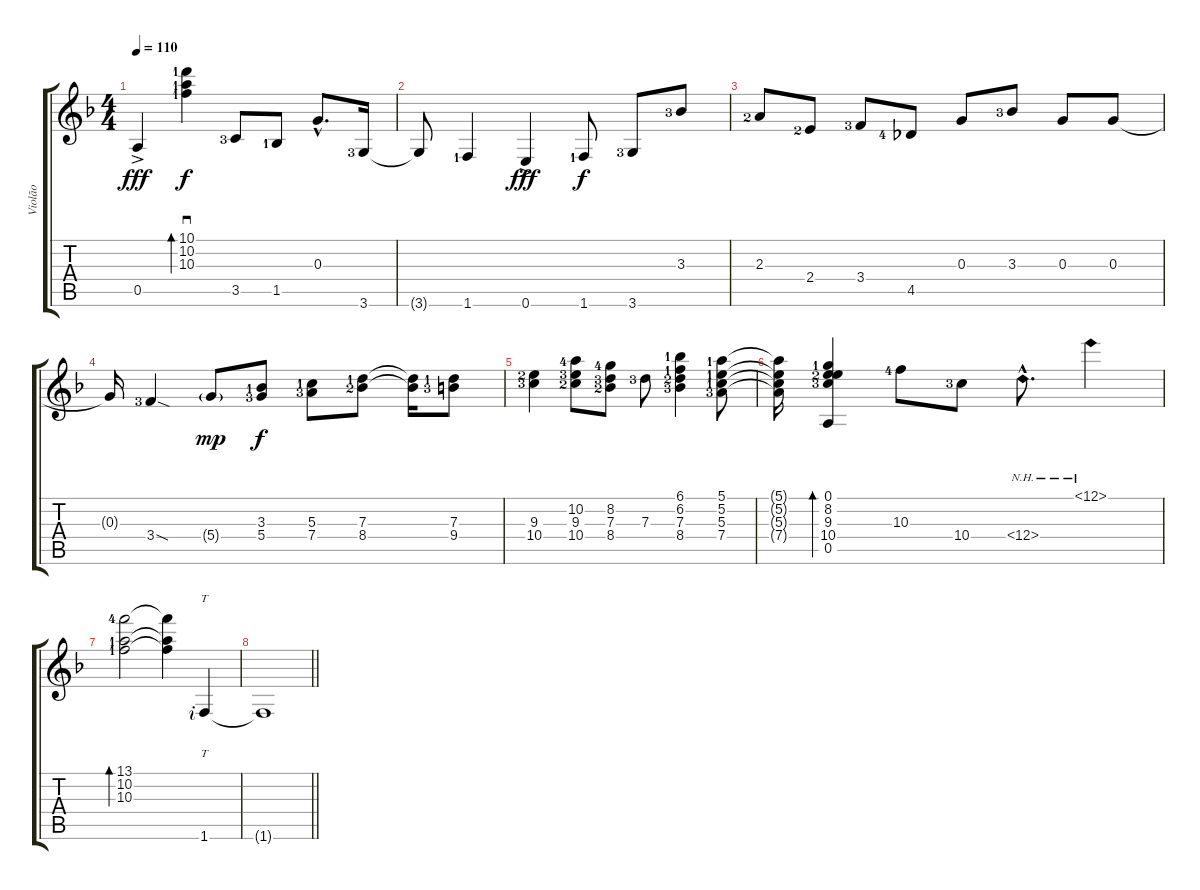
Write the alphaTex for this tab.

\track ("Violão" "Violão") {instrument acousticguitarnylon}
\staff {score tabs}
\tuning (E4 B3 G3 D3 A2 E2) {hide}
\ts (4 4)
\tempo 110
\clef g2
\ks f
0.5{ac}.4{lyrics (0 "") lyrics (1 "") lyrics (2 "") lyrics (3 "") lyrics (4 "") dy fff} (10.1{lf 2} 10.2{lf 2} 10.3{lf 2}).4{sd bd 480 lyrics (0 "") lyrics (1 "") lyrics (2 "") lyrics (3 "") lyrics (4 "") dy f} 3.5{lf 4}.8{lyrics (0 "") lyrics (1 "") lyrics (2 "") lyrics (3 "") lyrics (4 "")} 1.5{lf 2}.8{lyrics (0 "") lyrics (1 "") lyrics (2 "") lyrics (3 "") lyrics (4 "")} 0.3{hac}.8{d lyrics (0 "") lyrics (1 "") lyrics (2 "") lyrics (3 "") lyrics (4 "")} 3.6{lf 4}.16{lyrics (0 "") lyrics (1 "") lyrics (2 "") lyrics (3 "") lyrics (4 "")} |
3.6{t}.8{lyrics (0 "") lyrics (1 "") lyrics (2 "") lyrics (3 "") lyrics (4 "")} 1.6{lf 2}.4{lyrics (0 "") lyrics (1 "") lyrics (2 "") lyrics (3 "") lyrics (4 "")} 0.6{ac}.4{lyrics (0 "") lyrics (1 "") lyrics (2 "") lyrics (3 "") lyrics (4 "") dy fff} 1.6{lf 2}.8{lyrics (0 "") lyrics (1 "") lyrics (2 "") lyrics (3 "") lyrics (4 "") dy f} 3.6{lf 4}.8{lyrics (0 "") lyrics (1 "") lyrics (2 "") lyrics (3 "") lyrics (4 "")} 3.3{lf 4}.8{lyrics (0 "") lyrics (1 "") lyrics (2 "") lyrics (3 "") lyrics (4 "")} |
2.3{lf 3}.8{lyrics (0 "") lyrics (1 "") lyrics (2 "") lyrics (3 "") lyrics (4 "")} 2.4{lf 3}.8{lyrics (0 "") lyrics (1 "") lyrics (2 "") lyrics (3 "") lyrics (4 "")} 3.4{lf 4}.8{lyrics (0 "") lyrics (1 "") lyrics (2 "") lyrics (3 "") lyrics (4 "")} 4.5{lf 5}.8{lyrics (0 "") lyrics (1 "") lyrics (2 "") lyrics (3 "") lyrics (4 "")} 0.3.8{lyrics (0 "") lyrics (1 "") lyrics (2 "") lyrics (3 "") lyrics (4 "")} 3.3{lf 4}.8{lyrics (0 "") lyrics (1 "") lyrics (2 "") lyrics (3 "") lyrics (4 "")} 0.3.8{lyrics (0 "") lyrics (1 "") lyrics (2 "") lyrics (3 "") lyrics (4 "")} 0.3.8{lyrics (0 "") lyrics (1 "") lyrics (2 "") lyrics (3 "") lyrics (4 "")} |
0.3{t}.16{lyrics (0 "") lyrics (1 "") lyrics (2 "") lyrics (3 "") lyrics (4 "")} 3.4{sod lf 4}.4{lyrics (0 "") lyrics (1 "") lyrics (2 "") lyrics (3 "") lyrics (4 "")} 5.4{g}.8{lyrics (0 "") lyrics (1 "") lyrics (2 "") lyrics (3 "") lyrics (4 "") dy mp} (3.3{lf 2} 5.4{lf 4}).8{lyrics (0 "") lyrics (1 "") lyrics (2 "") lyrics (3 "") lyrics (4 "") dy f} (5.3{lf 2} 7.4{lf 4}).8{lyrics (0 "") lyrics (1 "") lyrics (2 "") lyrics (3 "") lyrics (4 "")} (7.3{lf 2} 8.4{lf 3}).8{lyrics (0 "") lyrics (1 "") lyrics (2 "") lyrics (3 "") lyrics (4 "")} (7.3{t} 8.4{t}).16{lyrics (0 "") lyrics (1 "") lyrics (2 "") lyrics (3 "") lyrics (4 "")} (7.3{lf 2} 9.4{lf 4}).8{lyrics (0 "") lyrics (1 "") lyrics (2 "") lyrics (3 "") lyrics (4 "")} |
(9.3{lf 3} 10.4{lf 4}).4{lyrics (0 "") lyrics (1 "") lyrics (2 "") lyrics (3 "") lyrics (4 "")} (10.2{lf 5} 9.3{lf 4} 10.4{lf 3}).8{lyrics (0 "") lyrics (1 "") lyrics (2 "") lyrics (3 "") lyrics (4 "")} (8.2{lf 5} 7.3{lf 4} 8.4{lf 3}).8{lyrics (0 "") lyrics (1 "") lyrics (2 "") lyrics (3 "") lyrics (4 "")} 7.3{lf 4}.8{lyrics (0 "") lyrics (1 "") lyrics (2 "") lyrics (3 "") lyrics (4 "")} (6.1{lf 2} 6.2{lf 2} 7.3{lf 3} 8.4{lf 4}).4{lyrics (0 "") lyrics (1 "") lyrics (2 "") lyrics (3 "") lyrics (4 "")} (5.1{lf 2} 5.2{lf 2} 5.3{lf 2} 7.4{lf 4}).8{lyrics (0 "") lyrics (1 "") lyrics (2 "") lyrics (3 "") lyrics (4 "")} |
(5.1{t} 5.2{t} 5.3{t} 7.4{t}).16{lyrics (0 "") lyrics (1 "") lyrics (2 "") lyrics (3 "") lyrics (4 "")} (0.1 8.2{lf 2} 9.3{lf 3} 10.4{lf 4} 0.5).4{bd 480 lyrics (0 "") lyrics (1 "") lyrics (2 "") lyrics (3 "") lyrics (4 "")} 10.3{lf 5}.8{lyrics (0 "") lyrics (1 "") lyrics (2 "") lyrics (3 "") lyrics (4 "")} 10.4{lf 4}.8{lyrics (0 "") lyrics (1 "") lyrics (2 "") lyrics (3 "") lyrics (4 "")} 12.4{nh hac}.8{d lyrics (0 "") lyrics (1 "") lyrics (2 "") lyrics (3 "") lyrics (4 "")} 12.1{nh}.4{lyrics (0 "") lyrics (1 "") lyrics (2 "") lyrics (3 "") lyrics (4 "")} |
(13.1{lf 5} 10.2{lf 2} 10.3{lf 2}).2{bd 480 lyrics (0 "") lyrics (1 "") lyrics (2 "") lyrics (3 "") lyrics (4 "")} (13.1{t} 10.2{t} 10.3{t}).4{lyrics (0 "") lyrics (1 "") lyrics (2 "") lyrics (3 "") lyrics (4 "")} 1.6{rf 2}.4{tt lyrics (0 "") lyrics (1 "") lyrics (2 "") lyrics (3 "") lyrics (4 "")} |
\barLineRight lightlight
1.6{t}.1{lyrics (0 "") lyrics (1 "") lyrics (2 "") lyrics (3 "") lyrics (4 "")}
